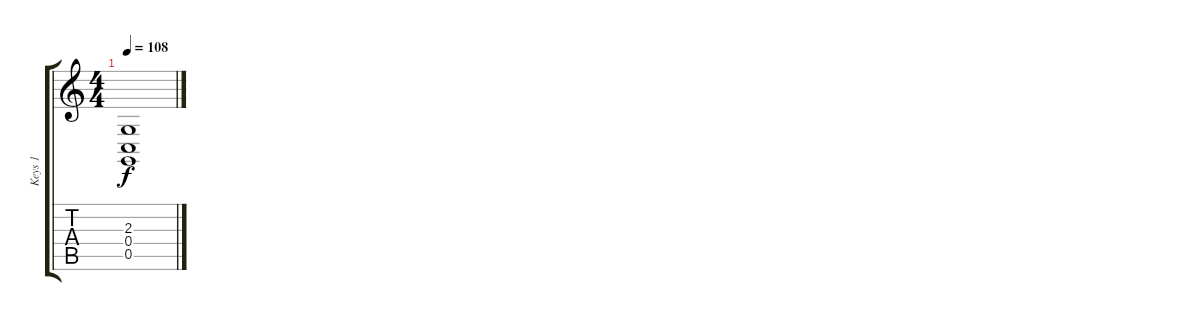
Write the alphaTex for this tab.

\track ("Keys 1" "Keys 1") {instrument pad2warm}
\staff {score tabs}
\tuning (D4 A3 F3 C3 G2 C2) {hide}
\ts (4 4)
\tempo 108
\clef g2
\ks c
(2.3{t} 0.4{t} 0.5{t}).1{dy f}
